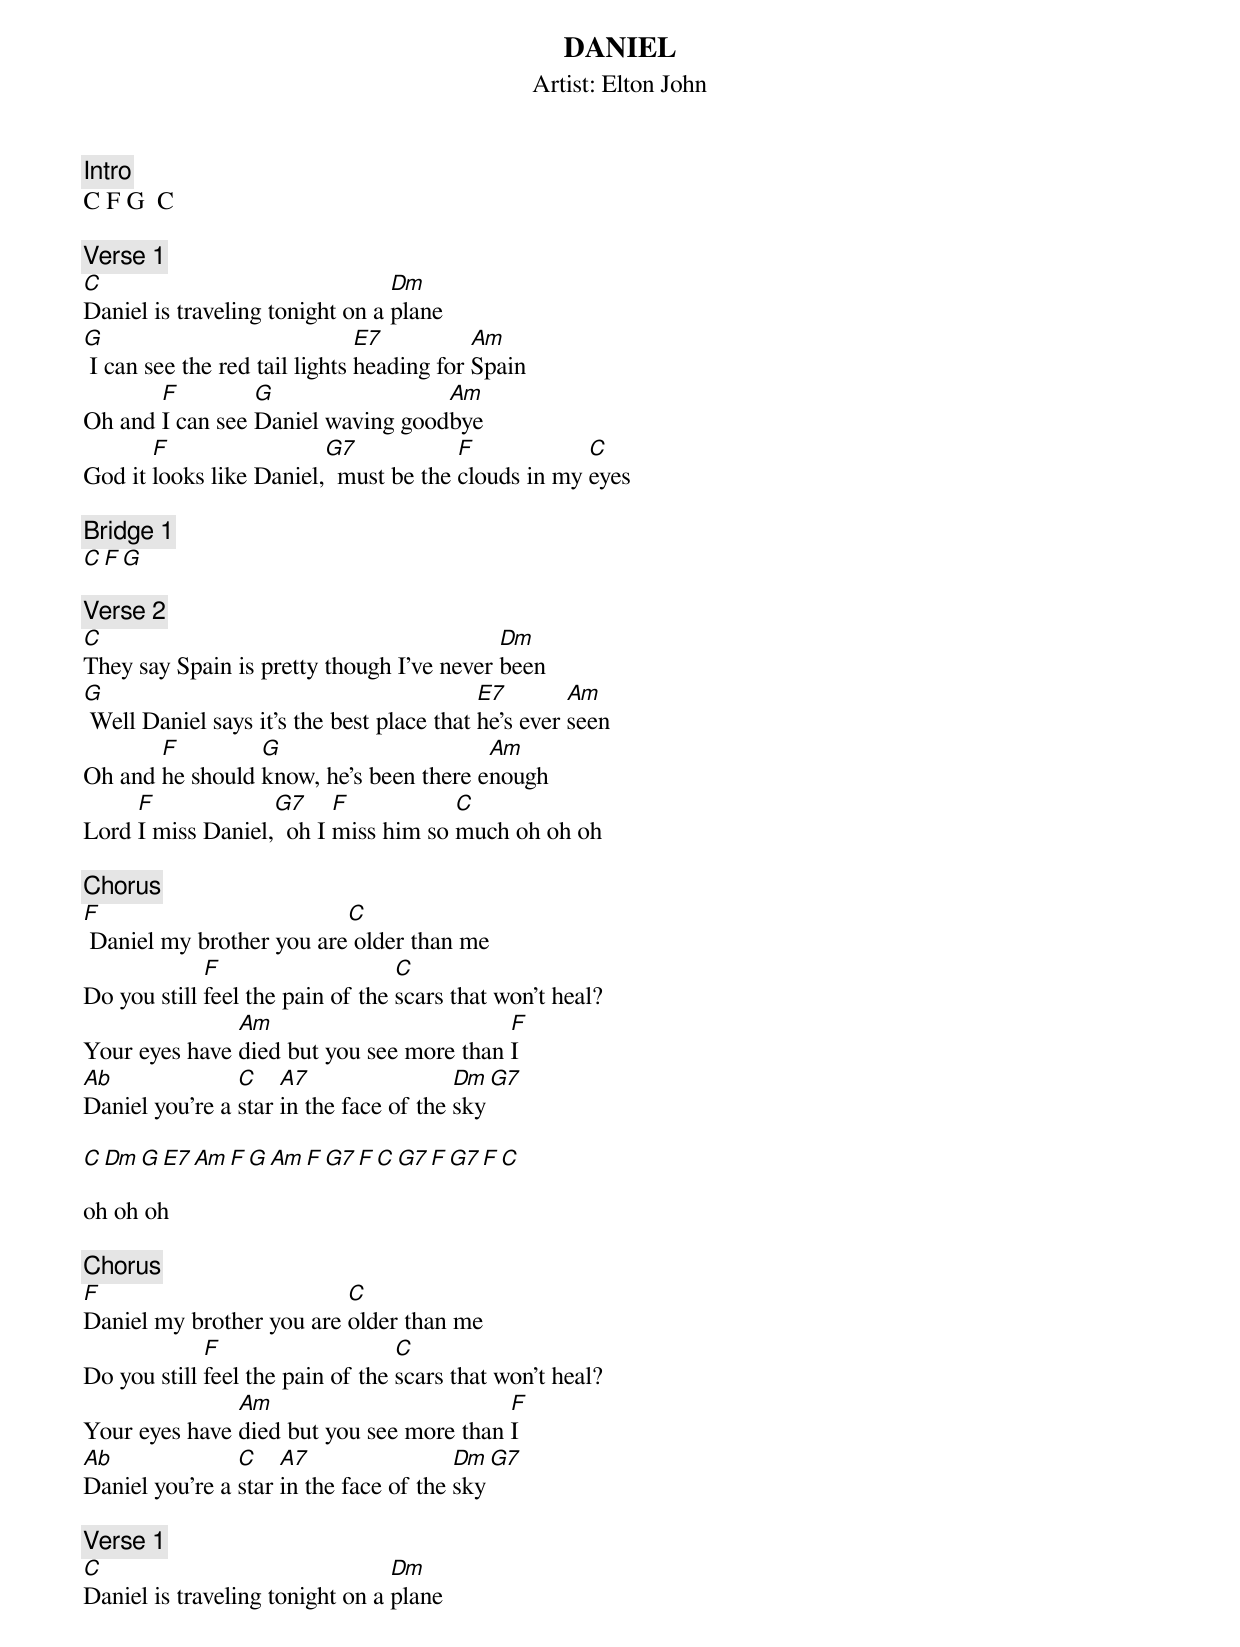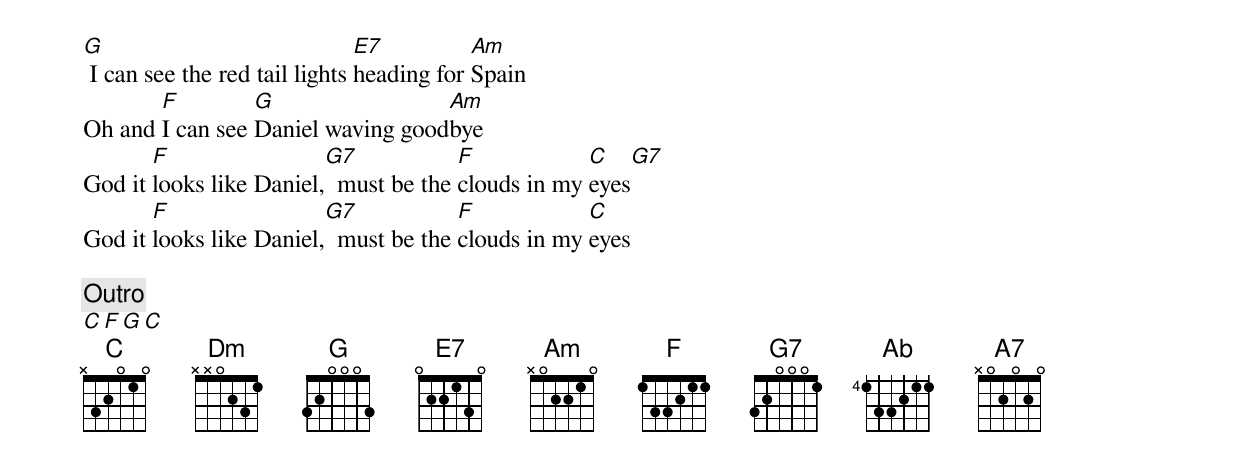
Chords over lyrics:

DANIEL
Artist: Elton John

[Intro]
C F G  C

[Verse 1]
C                                Dm
Daniel is traveling tonight on a plane
G                              E7          Am
 I can see the red tail lights heading for Spain
       F         G                 Am
Oh and I can see Daniel waving goodbye
       F                 G7            F            C
God it looks like Daniel,  must be the clouds in my eyes

[Bridge 1]
C F G

[Verse 2]
C                                          Dm
They say Spain is pretty though I've never been
G                                          E7        Am
 Well Daniel says it's the best place that he's ever seen
       F         G                      Am
Oh and he should know, he's been there enough
     F             G7     F           C
Lord I miss Daniel,  oh I miss him so much oh oh oh

[Chorus]
F                         C
 Daniel my brother you are older than me
             F                    C
Do you still feel the pain of the scars that won't heal?
               Am                         F
Your eyes have died but you see more than I
Ab              C    A7                 Dm  G7
Daniel you're a star in the face of the sky

C Dm  G E7 Am  F G Am  F G7 F C  G7 F G7 F C

oh oh oh

[Chorus]
F                         C
Daniel my brother you are older than me
             F                    C
Do you still feel the pain of the scars that won't heal?
               Am                         F
Your eyes have died but you see more than I
Ab              C    A7                 Dm  G7
Daniel you're a star in the face of the sky

[Verse 1]
C                                Dm
Daniel is traveling tonight on a plane
G                              E7          Am
 I can see the red tail lights heading for Spain
       F         G                 Am
Oh and I can see Daniel waving goodbye
       F                 G7            F            C   G7
God it looks like Daniel,  must be the clouds in my eyes
       F                 G7            F            C
God it looks like Daniel,  must be the clouds in my eyes

[Outro]
C F G  C
